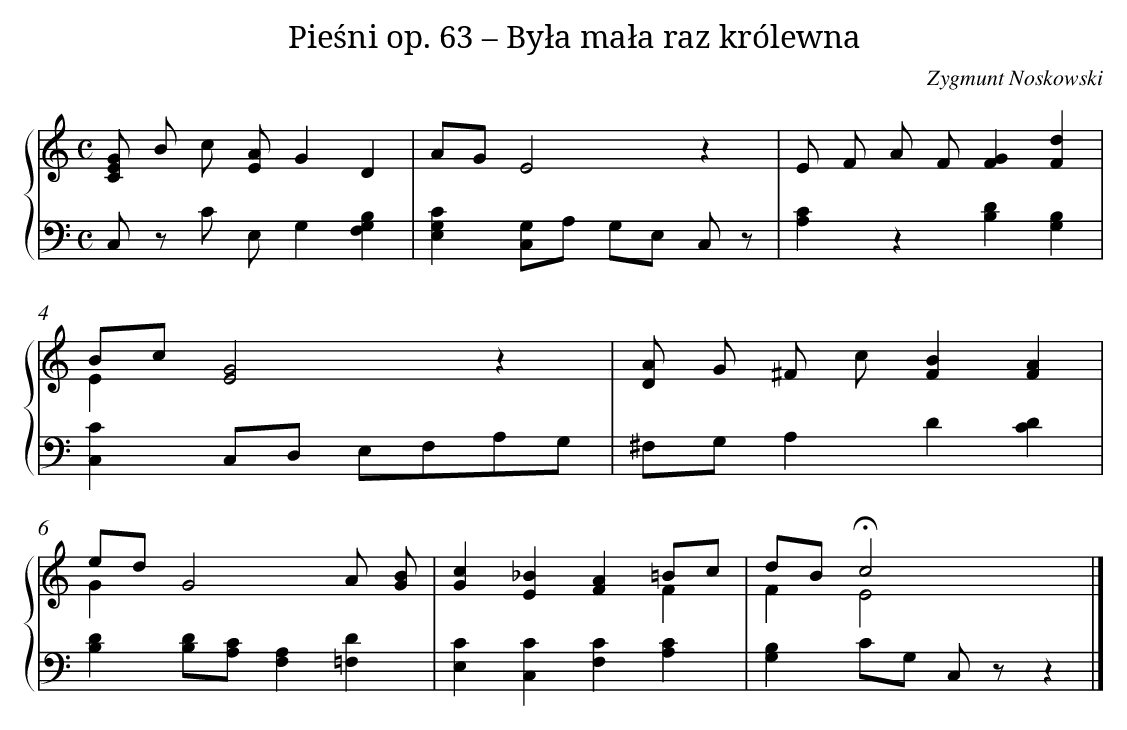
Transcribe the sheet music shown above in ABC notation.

X:1
T: Pieśni op. 63 – Była mała raz królewna
C: Zygmunt Noskowski
L: 1/4
M: C
%%staves {1 2}
V: 1 clef=treble
V: 2 clef=bass
K: C
[V:1] [G/E/C/] B/ c/ [A/E/]GD |
[V:2] C,/ z/ C/ E,/G,[B,G,F,] |
[V:1] A/G/E2z |
[V:2] [CG,E,][G,/C,/]A,/ G,/E,/ C,/ z/ |
[V:1] E/ F/ A/ F/[GF][dF] |
[V:2] [CA,]z[DB,][B,G,] |
[V:1] B/c/[G2E2]z & Exx2 |
[V:2] [CC,]C,/D,/ E,/F,/A,/G,/ |
[V:1] [A/D/] G/ ^F/ c/[BF][AF] |
[V:2] ^F,/G,/A,D[DC] |
[V:1] e/d/G2A/ [B/G/] & Gxx2 |
[V:2] [DB,][D/B,/][C/A,/][A,F,][D=F,] |
[V:1] [cG][_BE][AF]=B/c/ & x2xF |
[V:2] [CE,][CC,][CF,][CA,] |
[V:1] d/B/!fermata!c2x & FE2x |]
[V:2] [B,G,]C/G,/ C,/ z/z |]
